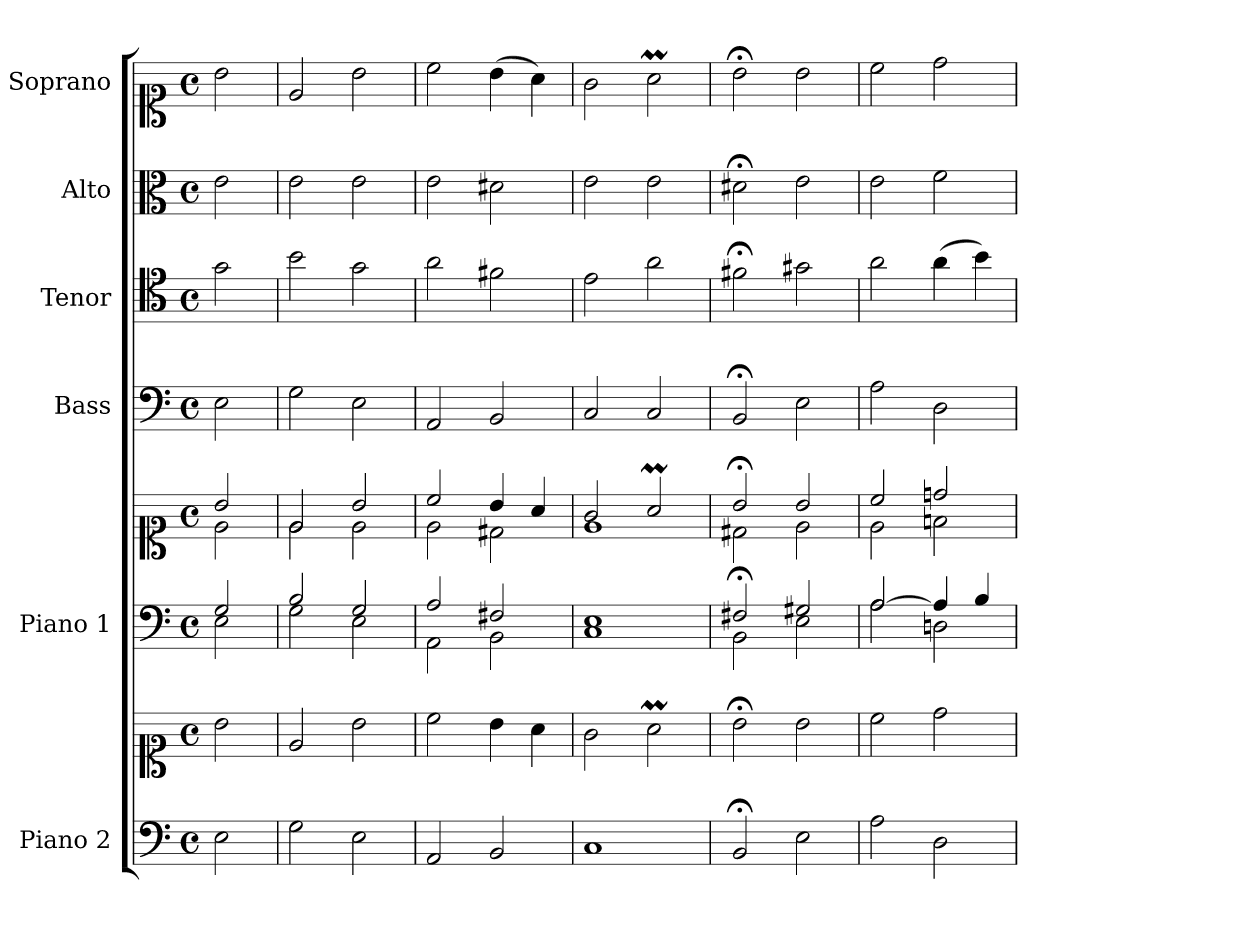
**kern	**kern	**kern	**kern	**kern	**kern	**kern	**kern
*part6	*part6	*part5	*part5	*part4	*part3	*part2	*part1
*staff8	*staff7	*staff6	*staff5	*staff4	*staff3	*staff2	*staff1
*I"Piano 2	*	*I"Piano 1	*	*I"Bass	*I"Tenor	*I"Alto	*I"Soprano
*I'Pno 2	*	*I'Pno 1	*	*I'B.	*I'T.	*I'A.	*I'S.
*clefF4	*clefC1	*clefF4	*clefC1	*clefF4	*clefC4	*clefC3	*clefC1
*	*	*	*	*	*ITrd7c12	*	*
*k[]	*k[]	*k[]	*k[]	*k[]	*k[]	*k[]	*k[]
*M4/4	*M4/4	*M4/4	*M4/4	*M4/4	*M4/4	*M4/4	*M4/4
*met(c)	*met(c)	*met(c)	*met(c)	*met(c)	*met(c)	*met(c)	*met(c)
=1	=1	=1	=1	=1	=1	=1	=1
*	*	*^	*^	*	*	*	*
2E\	2b\	2G/	2E\	2b/	2e\	2E\	2G\	2e\	2b\
=2	=2	=2	=2	=2	=2	=2	=2	=2	=2
2G\	2e/	2B/	2G\	2e/	2e\	2G\	2B\	2e\	2e/
2E\	2b\	2G/	2E\	2b/	2e\	2E\	2G\	2e\	2b\
=3	=3	=3	=3	=3	=3	=3	=3	=3	=3
2AA/	2cc\	2A/	2AA\	2cc/	2e\	2AA/	2A\	2e\	2cc\
2BB/	4b\	2F#X/	2BB\	4b/	2d#X\	2BB/	2F#X\	2d#X\	(4b\
.	4a\	.	.	4a/	.	.	.	.	4a\)
=4	=4	=4	=4	=4	=4	=4	=4	=4	=4
1C/	2g\	1E/	1C\	2g/	1e\	2C/	2E\	2e\	2g\
.	2aM\	.	.	2aM/	.	2C/	2A\	2e\	2aM\
=5	=5	=5	=5	=5	=5	=5	=5	=5	=5
2BB;/	2b;<\	2F#X;/	2BB\	2b;</	2d#X\	2BB;</	2F#X;<\	2d#X;<\	2b;<\
2E\	2b\	2G#X/	2E\	2b/	2e\	2E\	2G#X\	2e\	2b\
=6	=6	=6	=6	=6	=6	=6	=6	=6	=6
2A\	2cc\	[>2A/	2A\	2cc/	2e\	2A\	2A\	2e\	2cc\
2D\	2dd\	4A/]	2Dn\	2ddn/	2fn\	2D\	(4A\	2f\	2dd\
.	.	4B/	.	.	.	.	4B\)	.	.
*	*	*v	*v	*	*	*	*	*	*
*	*	*	*v	*v	*	*	*	*
=	=	=	=	=	=	=	=
*-	*-	*-	*-	*-	*-	*-	*-
